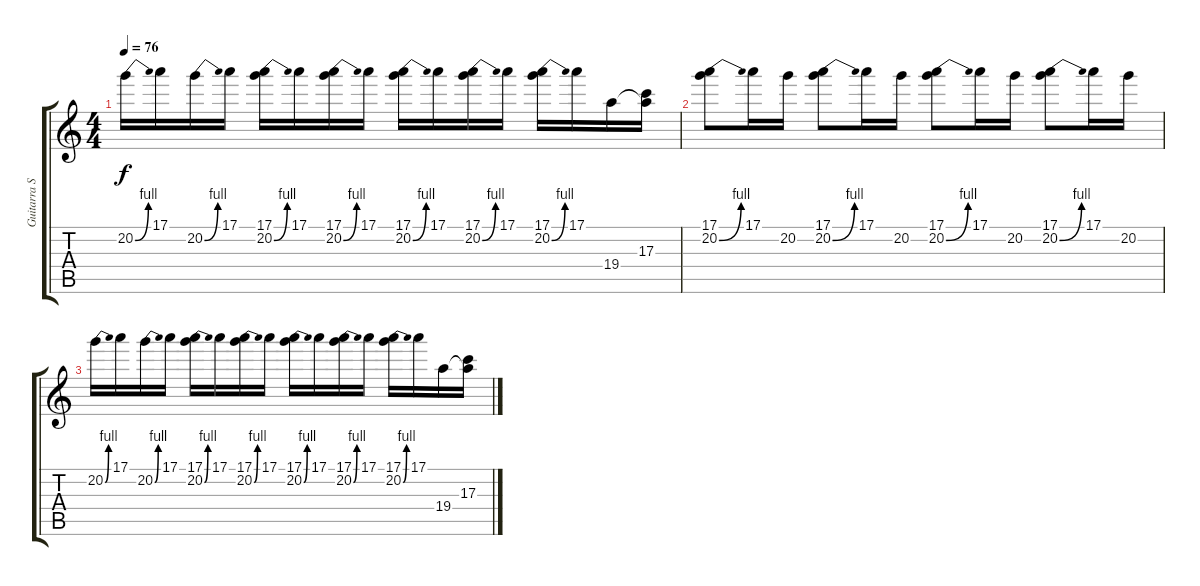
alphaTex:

\track ("Guitarra Solo (Yves Passarell)" "Guitarra S") {instrument overdrivenguitar}
\staff {score tabs}
\tuning (E4 B3 G3 D3 A2 E2) {hide}
\ts (4 4)
\tempo 76
\clef g2
\ks c
20.2{be (bend 0 0 60 4)}.16{dy f} 17.1.16 20.2{be (bend 0 0 60 4)}.16 17.1.16 (17.1 20.2{be (bend 0 0 60 4)}).16 17.1.16 (17.1 20.2{be (bend 0 0 60 4)}).16 17.1.16 (17.1 20.2{be (bend 0 0 60 4)}).16 17.1.16 (17.1 20.2{be (bend 0 0 60 4)}).16 17.1.16 (17.1 20.2{be (bend 0 0 60 4)}).16 17.1.16 19.4.16 (17.3 19.4{t}).16 |
(17.1 20.2{be (bend 0 0 60 4)}).8 17.1.16 20.2.16 (17.1 20.2{be (bend 0 0 60 4)}).8 17.1.16 20.2.16 (17.1 20.2{be (bend 0 0 60 4)}).8 17.1.16 20.2.16 (17.1 20.2{be (bend 0 0 60 4)}).8 17.1.16 20.2.16 |
20.2{be (bend 0 0 60 4)}.16 17.1.16 20.2{be (bend 0 0 60 4)}.16 17.1.16 (17.1 20.2{be (bend 0 0 60 4)}).16 17.1.16 (17.1 20.2{be (bend 0 0 60 4)}).16 17.1.16 (17.1 20.2{be (bend 0 0 60 4)}).16 17.1.16 (17.1 20.2{be (bend 0 0 60 4)}).16 17.1.16 (17.1 20.2{be (bend 0 0 60 4)}).16 17.1.16 19.4.16 (17.3 19.4{t}).16
